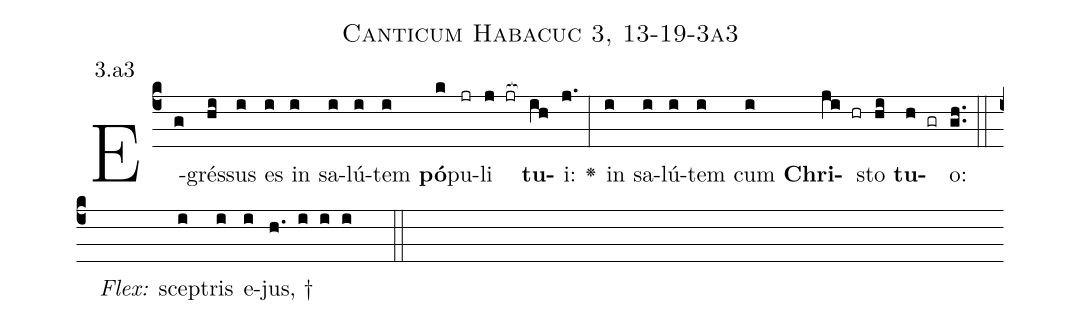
name: Canticum Habacuc 3, 13-19-3a3;
annotation: 3.a3;
%%
(c4)E(g)grés(hi)sus(i) es(i) in(i) sa(i)lú(i)tem(i) <b>pó</b>(k)pu(jr)li(j jr[ocb:1{]) <b>tu</b>(ih[ocb:0}])i:(j.) <v>\greheightstar</v>(:) in(i) sa(i)lú(i)tem(i) cum(i) <b>Chri</b>(ji hr)sto(hi) <b>tu</b>(h gr)o:(gh..) (::)
<i>Flex:</i>()  scep(i)tris(i) e(i)jus, †(h. i i i  ::)

%E(i) u(i) o(ji) u(hi) a(h) e.(gh..) (::)
